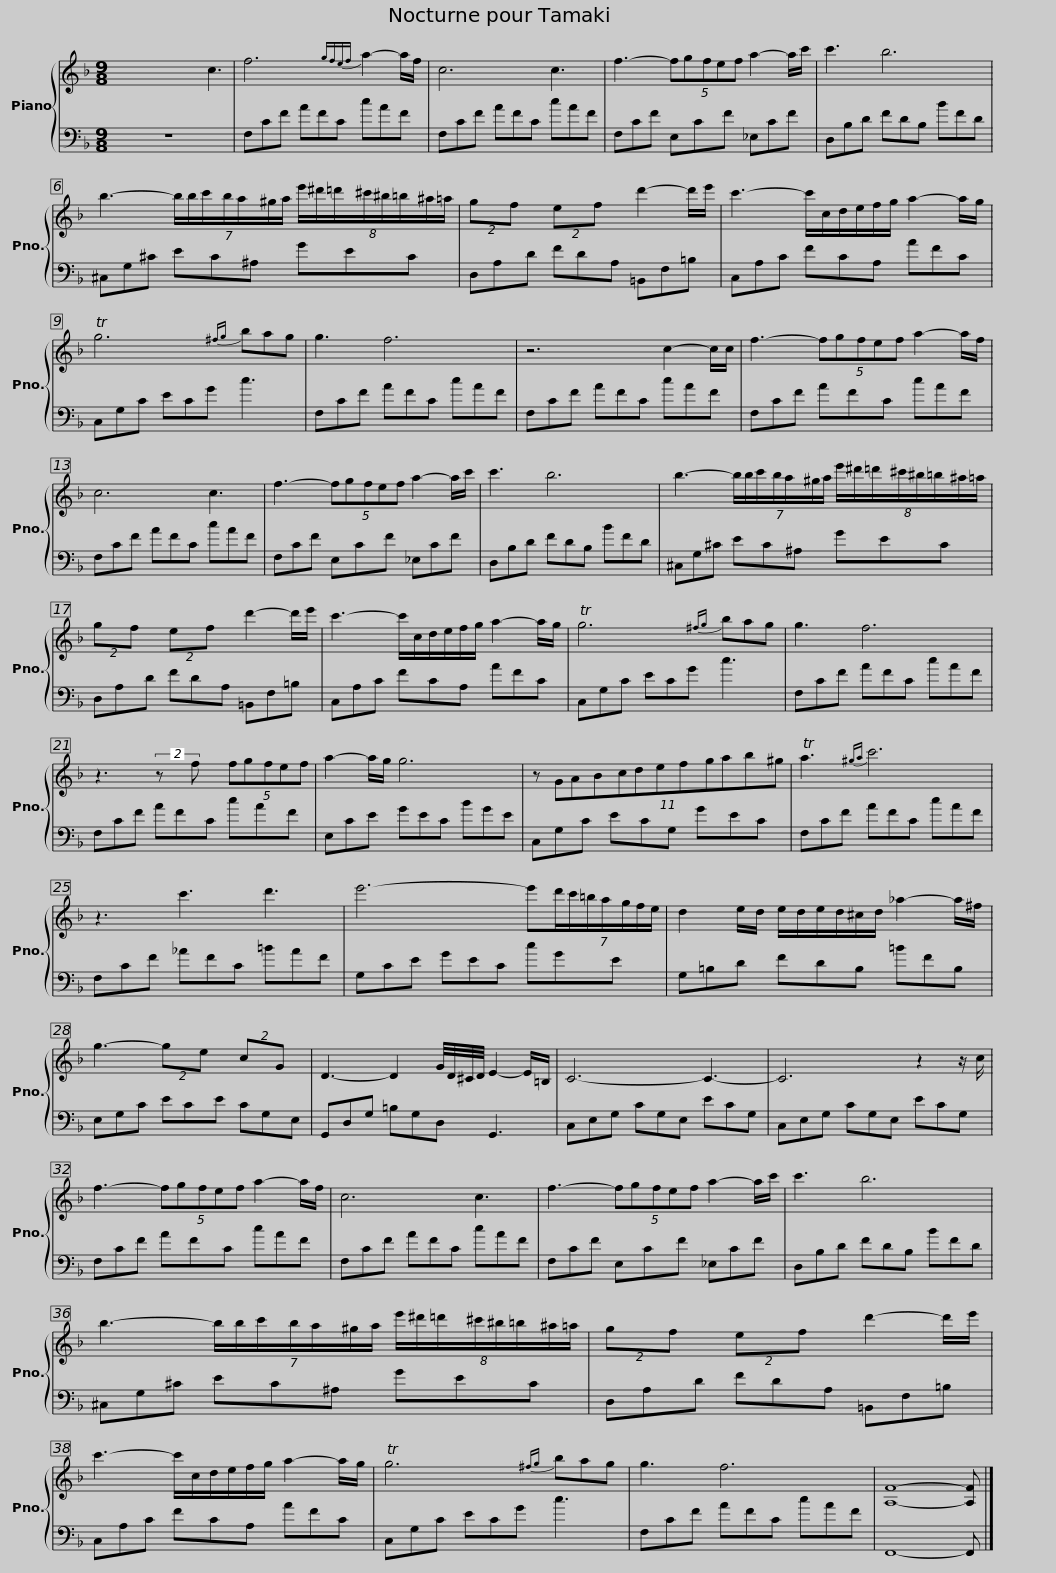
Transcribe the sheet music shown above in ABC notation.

X:1
%%score { 1 | 2 }
L:1/8
M:9/8
I:linebreak $
K:F
V:1 treble
V:2 bass
V:1
 x2 x x2 x c3 | f6{gfef} a2- a/f/ | c6 c3 |$ f3- (5:3:5fgfef a2- a/c'/ | c'3 b6 |$ %5
 b3- (7:6:7b/b/c'/b/a/^g/a/ (8:6:8e'/^d'/=d'/^c'/^b/=b/^a/=a/ | (2:3:2gf (2:3:2ef d'2- d'/e'/ |$ c'3- c'/c/d/e/f/g/ a2- a/g/ | Tg6{^fg} bag | g3 f6 |$ %10
 z6 c2- c/c/ | f3- (5:3:5fgfef a2- a/f/ | c6 c3 |$ f3- (5:3:5fgfef a2- a/c'/ | c'3 b6 |$ %15
 b3- (7:6:7b/b/c'/b/a/^g/a/ (8:6:8e'/^d'/=d'/^c'/^b/=b/^a/=a/ | (2:3:2gf (2:3:2ef d'2- d'/e'/ |$ c'3- c'/c/d/e/f/g/ a2- a/g/ | Tg6{^fg} bag | g3 f6 |$ %20
 z3 (2:3:2z f (5:3:5fgfef | a2- a/g/ g6 |$ z (11:8:11GABcdefgab^g | Ta3{^ga} c'6 | z3 c'3 d'3 |$ %25
 e'6- e'(7:4:7d'/c'/=b/a/g/f/e/ | d2 e/d/ e/d/e/d/^c/d/ _a2- a/^f/ |$ g3- (2:3:2ge (2:3:2cG | D3- D2 G/4D/4^C/4D/4 E2- E/=B,/ | C6- C3- |$ %30
 C6 z2 z/ c/ | f3- (5:3:5fgfef a2- a/f/ | c6 c3 |$ f3- (5:3:5fgfef a2- a/c'/ | c'3 b6 |$ %35
 b3- (7:6:7b/b/c'/b/a/^g/a/ (8:6:8e'/^d'/=d'/^c'/^b/=b/^a/=a/ | (2:3:2gf (2:3:2ef d'2- d'/e'/ |$ c'3- c'/c/d/e/f/g/ a2- a/g/ | Tg6{^fg} bag | g3 f6 | %40
 [A,F]8- [A,F] |] %41
V:2
 z9 | F,CF AFC cAF | F,CF AFC cAF |$ F,CF E,CF _E,CF | D,B,D FDB, BFD |$ %5
 ^C,G,^C EC^A, GEC | D,A,D FDA, =B,,F,=B, |$ C,A,C FCA, AFC | C,G,C ECG c3 | F,CF AFC cAF |$ %10
 F,CF AFC cAF | F,CF AFC cAF | F,CF AFC cAF |$ F,CF E,CF _E,CF | D,B,D FDB, BFD |$ %15
 ^C,G,^C EC^A, GEC | D,A,D FDA, =B,,F,=B, |$ C,A,C FCA, AFC | C,G,C ECG c3 | F,CF AFC cAF |$ %20
 F,CF AFC cAF | E,CE GEC BGE |$ C,G,C ECG, GEC | F,CF AFC cAF | F,CF _AFC =BAF |$ %25
 G,CE GEC cGE | G,=B,D FDB, =BFB, |$ E,G,C ECE CG,E, | G,,D,G, =B,G,D, G,,3 | C,E,G, CG,E, ECG, |$ %30
 C,E,G, CG,E, ECG, | F,CF AFC cAF | F,CF AFC cAF |$ F,CF E,CF _E,CF | D,B,D FDB, BFD |$ %35
 ^C,G,^C EC^A, GEC | D,A,D FDA, =B,,F,=B, |$ C,A,C FCA, AFC | C,G,C ECG c3 | F,CF AFC cAF | %40
 F,,8- F,, |] %41
